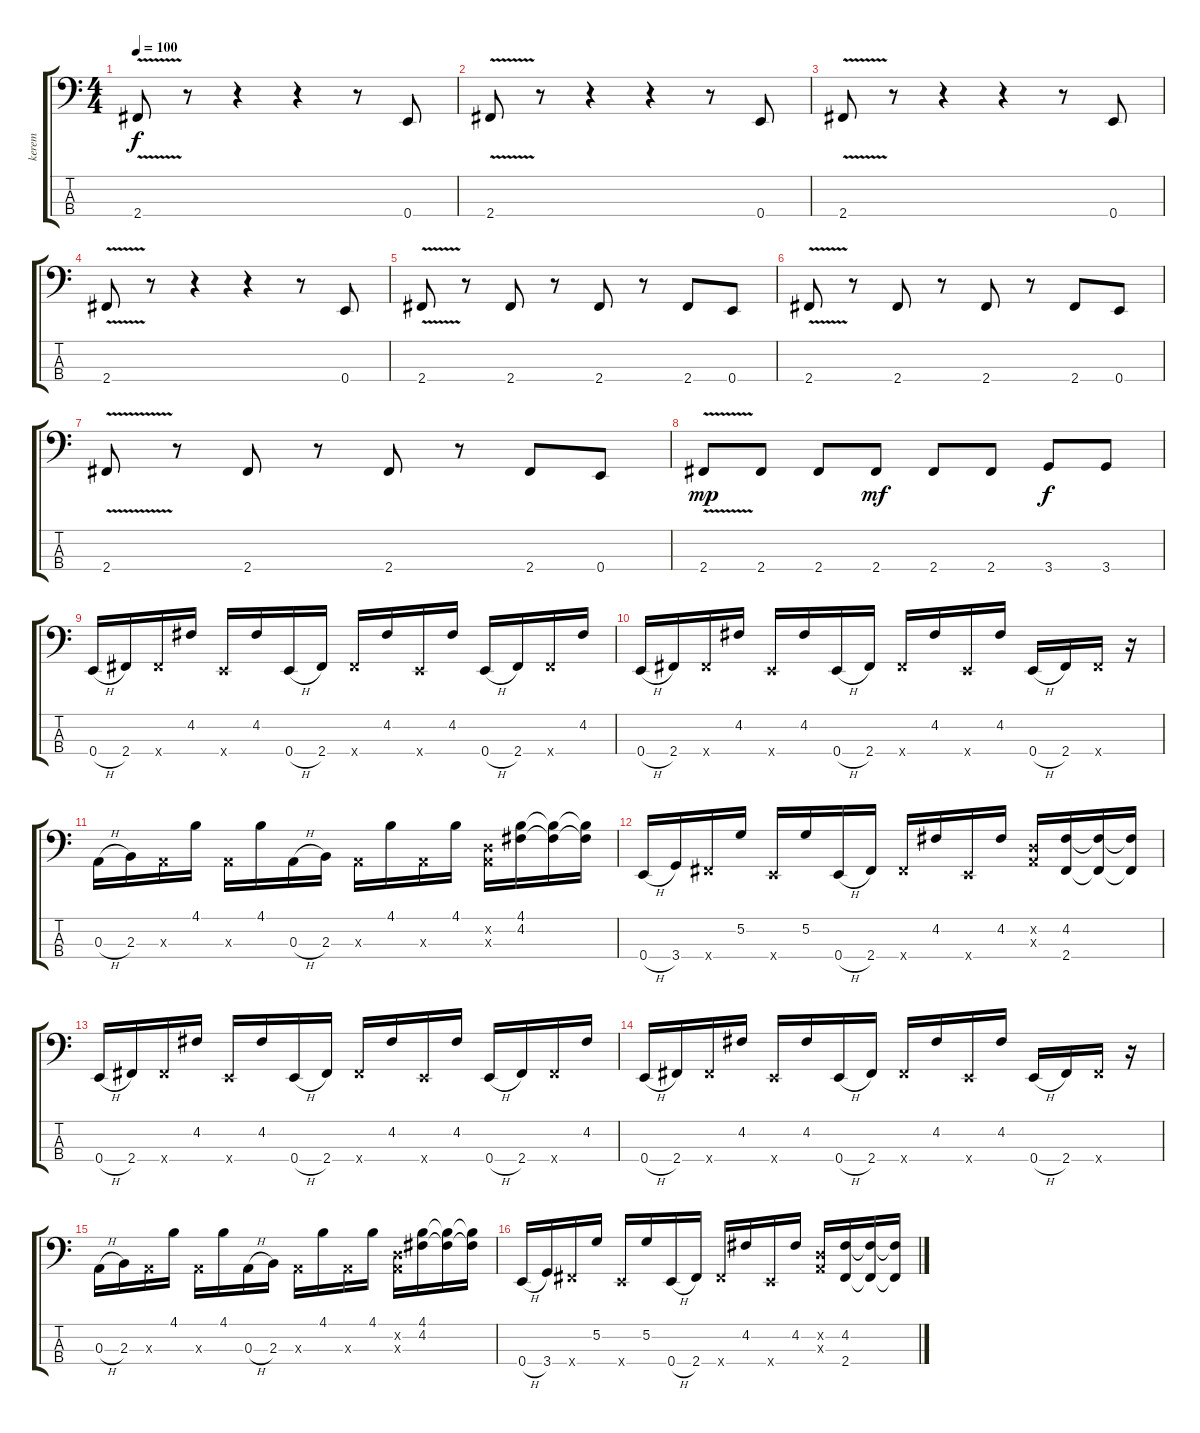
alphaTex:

\track ("kerem" "kerem") {instrument slapbass1}
\staff {score tabs}
\tuning (G2 D2 A1 E1) {hide}
\ts (4 4)
\tempo 100
\clef f4
\ks c
2.4{v}.8{dy f} r.8 r.4 r.4 r.8 0.4.8 |
2.4{v}.8 r.8 r.4 r.4 r.8 0.4.8 |
2.4{v}.8 r.8 r.4 r.4 r.8 0.4.8 |
2.4{v}.8 r.8 r.4 r.4 r.8 0.4.8 |
2.4{v}.8 r.8 2.4.8 r.8 2.4.8 r.8 2.4.8 0.4.8 |
2.4{v}.8 r.8 2.4.8 r.8 2.4.8 r.8 2.4.8 0.4.8 |
2.4{v}.8 r.8 2.4.8 r.8 2.4.8 r.8 2.4.8 0.4.8 |
2.4{v}.8{dy mp} 2.4.8 2.4.8 2.4.8{dy mf} 2.4.8 2.4.8 3.4.8{dy f} 3.4.8 |
0.4{h}.16 2.4.16 2.4{x}.16 4.2.16 0.4{x}.16 4.2.16 0.4{h}.16 2.4.16 2.4{x}.16 4.2.16 0.4{x}.16 4.2.16 0.4{h}.16 2.4.16 2.4{x}.16 4.2.16 |
0.4{h}.16 2.4.16 2.4{x}.16 4.2.16 0.4{x}.16 4.2.16 0.4{h}.16 2.4.16 2.4{x}.16 4.2.16 0.4{x}.16 4.2.16 0.4{h}.16 2.4.16 2.4{x}.16 r.16 |
0.3{h}.16 2.3.16 0.3{x}.16 4.1.16 0.3{x}.16 4.1.16 0.3{h}.16 2.3.16 0.3{x}.16 4.1.16 0.3{x}.16 4.1.16 (0.2{x} 0.3{x}).16 (4.1 4.2).16 (4.1{t} 4.2{t}).16 (4.1{t} 4.2{t}).16 |
0.4{h}.16 3.4.16 2.4{x}.16 5.2.16 0.4{x}.16 5.2.16 0.4{h}.16 2.4.16 2.4{x}.16 4.2.16 0.4{x}.16 4.2.16 (0.2{x} 0.3{x}).16 (4.2 2.4).16 (4.2{t} 2.4{t}).16 (4.2{t} 2.4{t}).16 |
0.4{h}.16 2.4.16 2.4{x}.16 4.2.16 0.4{x}.16 4.2.16 0.4{h}.16 2.4.16 2.4{x}.16 4.2.16 0.4{x}.16 4.2.16 0.4{h}.16 2.4.16 2.4{x}.16 4.2.16 |
0.4{h}.16 2.4.16 2.4{x}.16 4.2.16 0.4{x}.16 4.2.16 0.4{h}.16 2.4.16 2.4{x}.16 4.2.16 0.4{x}.16 4.2.16 0.4{h}.16 2.4.16 2.4{x}.16 r.16 |
0.3{h}.16 2.3.16 0.3{x}.16 4.1.16 0.3{x}.16 4.1.16 0.3{h}.16 2.3.16 0.3{x}.16 4.1.16 0.3{x}.16 4.1.16 (0.2{x} 0.3{x}).16 (4.1 4.2).16 (4.1{t} 4.2{t}).16 (4.1{t} 4.2{t}).16 |
0.4{h}.16 3.4.16 2.4{x}.16 5.2.16 0.4{x}.16 5.2.16 0.4{h}.16 2.4.16 2.4{x}.16 4.2.16 0.4{x}.16 4.2.16 (0.2{x} 0.3{x}).16 (4.2 2.4).16 (4.2{t} 2.4{t}).16 (4.2{t} 2.4{t}).16
